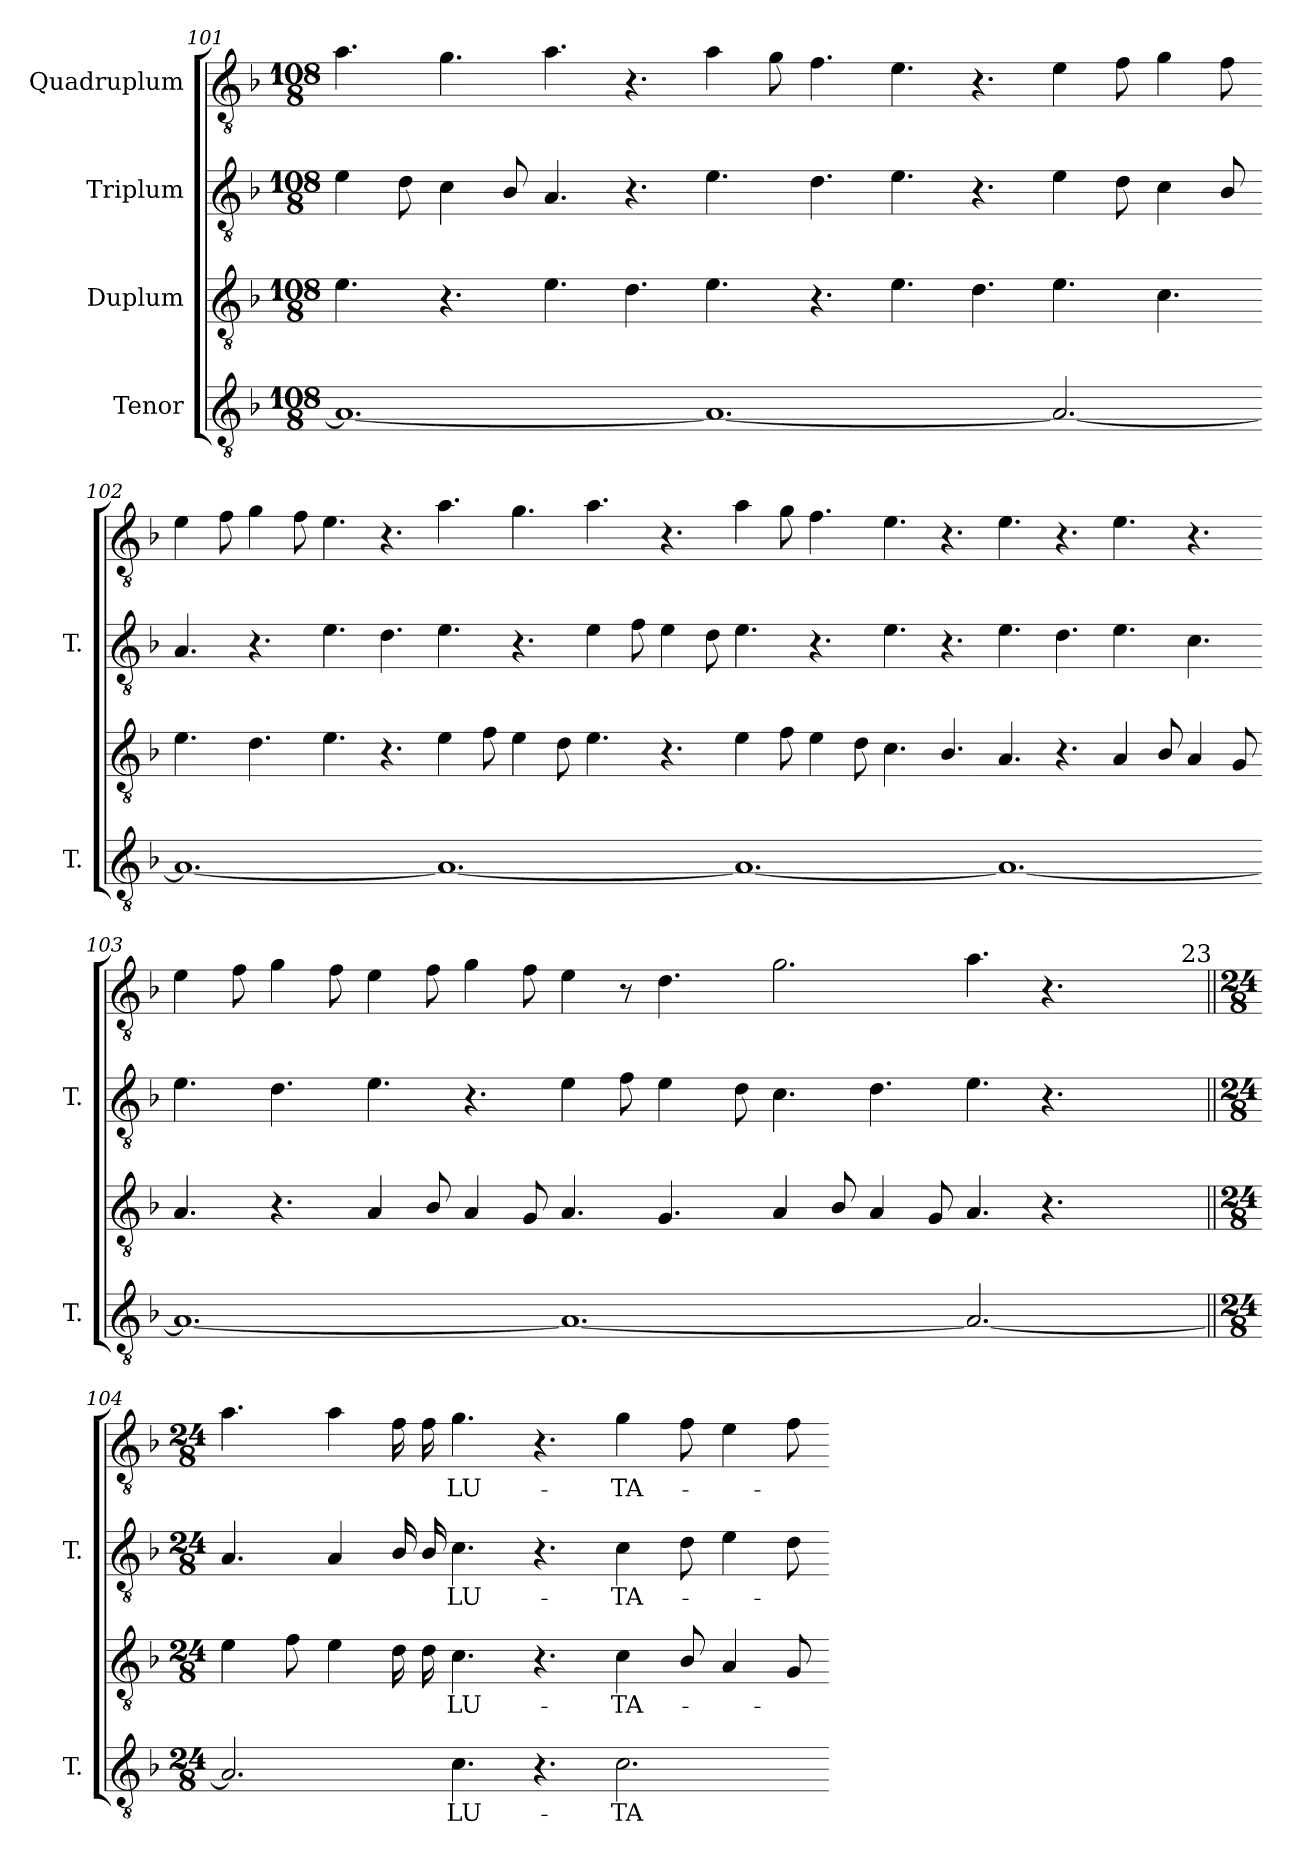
**kern	**text	**kern	**text	**kern	**text	**kern	**text
*part4	*part4	*part3	*part3	*part2	*part2	*part1	*part1
*staff4	*staff4	*staff3	*staff3	*staff2	*staff2	*staff1	*staff1
*I"Tenor	*	*I"Duplum	*	*I"Triplum	*	*I"Quadruplum	*
*I'T.	*	*	*	*I'T.	*	*	*
*clefGv2	*	*clefGv2	*	*clefGv2	*	*clefGv2	*
*ITrd7c12	*	*ITrd7c12	*	*ITrd7c12	*	*ITrd7c12	*
*k[b-]	*	*k[b-]	*	*k[b-]	*	*k[b-]	*
*F:	*	*F:	*	*F:	*	*F:	*
*M108/8	*	*M108/8	*	*M108/8	*	*M108/8	*
=101	=101	=101	=101	=101	=101	=101	=101
1.AAi_	.	4.Ei\	.	4Ei\	.	4.Ai\	.
.	.	.	.	8Di\	.	.	.
.	.	4.r	.	4Ci\	.	4.Gi\	.
.	.	.	.	8BB-i/	.	.	.
.	.	4.Ei\	.	4.AAi/	.	4.Ai\	.
.	.	4.Di\	.	4.r	.	4.r	.
1.AAi_	.	4.Ei\	.	4.Ei\	.	4Ai\	.
.	.	.	.	.	.	8Gi\	.
.	.	4.r	.	4.Di\	.	4.Fi\	.
.	.	4.Ei\	.	4.Ei\	.	4.Ei\	.
.	.	4.Di\	.	4.r	.	4.r	.
2.AAi/_	.	4.Ei\	.	4Ei\	.	4Ei\	.
.	.	.	.	8Di\	.	8Fi\	.
.	.	4.Ci\	.	4Ci\	.	4Gi\	.
.	.	.	.	8BB-i/	.	8Fi\	.
!!LO:LB:g=z
=102-	=102-	=102-	=102-	=102-	=102-	=102-	=102-
1.AAi_	.	4.Ei\	.	4.AAi/	.	4Ei\	.
.	.	.	.	.	.	8Fi\	.
.	.	4.Di\	.	4.r	.	4Gi\	.
.	.	.	.	.	.	8Fi\	.
.	.	4.Ei\	.	4.Ei\	.	4.Ei\	.
.	.	4.r	.	4.Di\	.	4.r	.
1.AAi_	.	4Ei\	.	4.Ei\	.	4.Ai\	.
.	.	8Fi\	.	.	.	.	.
.	.	4Ei\	.	4.r	.	4.Gi\	.
.	.	8Di\	.	.	.	.	.
.	.	4.Ei\	.	4Ei\	.	4.Ai\	.
.	.	.	.	8Fi\	.	.	.
.	.	4.r	.	4Ei\	.	4.r	.
.	.	.	.	8Di\	.	.	.
1.AAi_	.	4Ei\	.	4.Ei\	.	4Ai\	.
.	.	8Fi\	.	.	.	8Gi\	.
.	.	4Ei\	.	4.r	.	4.Fi\	.
.	.	8Di\	.	.	.	.	.
.	.	4.Ci\	.	4.Ei\	.	4.Ei\	.
.	.	4.BB-i/	.	4.r	.	4.r	.
1.AAi_	.	4.AAi/	.	4.Ei\	.	4.Ei\	.
.	.	4.r	.	4.Di\	.	4.r	.
.	.	4AAi/	.	4.Ei\	.	4.Ei\	.
.	.	8BB-i/	.	.	.	.	.
.	.	4AAi/	.	4.Ci\	.	4.r	.
.	.	8GGi/	.	.	.	.	.
!!LO:LB:g=z
=103-	=103-	=103-	=103-	=103-	=103-	=103-	=103-
*	*	*	*	*	*	*^	*
1.AAi_	.	4.AAi/	.	4.Ei\	.	4Ei\	1ryy	.
.	.	.	.	.	.	8Fi\	.	.
.	.	4.r	.	4.Di\	.	4Gi\	.	.
.	.	.	.	.	.	8Fi\	.	.
.	.	4AAi/	.	4.Ei\	.	4Ei\	.	.
.	.	8BB-i/	.	.	.	8Fi\	1ryy	.
.	.	4AAi/	.	4.r	.	4Gi\	.	.
.	.	8GGi/	.	.	.	8Fi\	.	.
1.AAi_	.	4.AAi/	.	4Ei\	.	4Ei\	.	.
.	.	.	.	8Fi\	.	8r	.	.
.	.	4.GGi/	.	4Ei\	.	4.Di\	.	.
.	.	.	.	.	.	.	1ryy	.
.	.	.	.	8Di\	.	.	.	.
.	.	4AAi/	.	4.Ci\	.	2.Gi\	.	.
.	.	8BB-i/	.	.	.	.	.	.
.	.	4AAi/	.	4.Di\	.	.	.	.
.	.	8GGi/	.	.	.	.	.	.
2.AAi/_	.	4.AAi/	.	4.Ei\	.	4.Ai\	2ryy	.
.	.	4.r	.	4.r	.	4.r	.	.
.	.	.	.	.	.	.	8ryy	.
.	.	.	.	.	.	.	16ryy	.
.	.	.	.	.	.	.	32ryy	.
.	.	.	.	.	.	.	64ryy	.
.	.	.	.	.	.	.	128...ryy	.
!	!	!	!	!	!	!	!LO:TX:a:t=23	!
.	.	.	.	.	.	.	1024ryy	.
*	*	*	*	*	*	*v	*v	*
=104||	=104||	=104||	=104||	=104||	=104||	=104||	=104||
*M24/8	*	*M24/8	*	*M24/8	*	*M24/8	*
2.AAi/]	.	4Ei\	.	4.AAi/	.	4.Ai\	.
.	.	8Fi\	.	.	.	.	.
.	.	4Ei\	.	4AAi/	.	4Ai\	.
*	*	*tremolo	*	*	*	*	*
*	*	*	*	*tremolo	*	*	*
*	*	*	*	*	*	*tremolo	*
.	.	16Di\	.	16BB-i/	.	16Fi\	.
.	.	16Di\	.	16BB-i/	.	16Fi\	.
*	*	*	*	*	*	*Xtremolo	*
*	*	*	*	*Xtremolo	*	*	*
*	*	*Xtremolo	*	*	*	*	*
!	!LO:LY:b:color=#000000	!	!	!	!	!	!
!	!	!	!LO:LY:b:color=#000000	!	!	!	!
!	!	!	!	!	!LO:LY:b:color=#000000	!	!
!	!	!	!	!	!	!	!LO:LY:b:color=#000000
4.Ci\	-LU-	4.Ci\	-LU-	4.Ci\	-LU-	4.Gi\	-LU-
4.r	.	4.r	.	4.r	.	4.r	.
!	!LO:LY:b:color=#000000	!	!	!	!	!	!
!	!	!	!LO:LY:b:color=#000000	!	!	!	!
!	!	!	!	!	!LO:LY:b:color=#000000	!	!
!	!	!	!	!	!	!	!LO:LY:b:color=#000000
2.Ci\	-TA-	4Ci\	-TA-	4Ci\	-TA-	4Gi\	-TA-
.	.	8BB-i/	.	8Di\	.	8Fi\	.
.	.	4AAi/	.	4Ei\	.	4Ei\	.
.	.	8GGi/	.	8Di\	.	8Fi\	.
=-	=-	=-	=-	=-	=-	=-	=-
*-	*-	*-	*-	*-	*-	*-	*-
